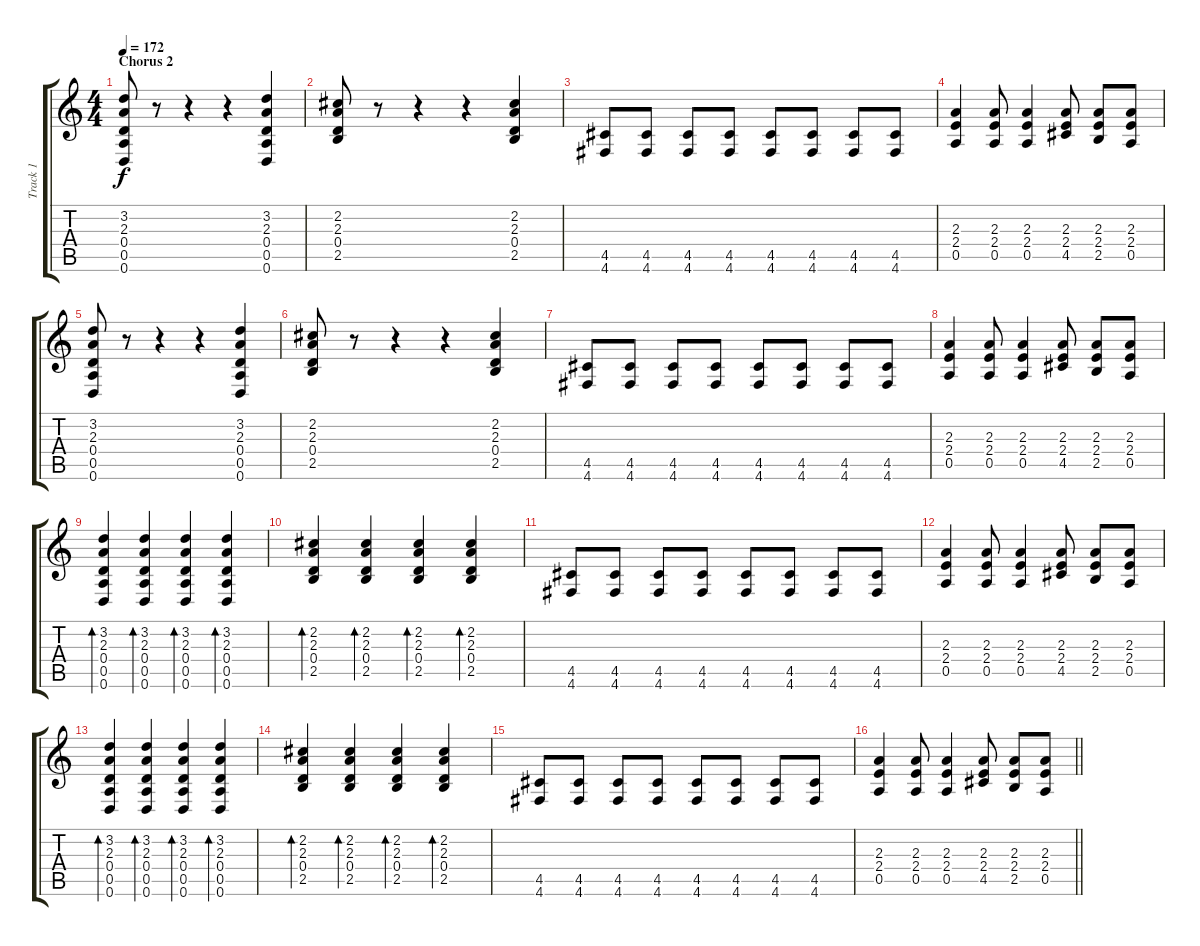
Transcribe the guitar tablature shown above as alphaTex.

\track ("Track 1" "Track 1") {instrument distortionguitar}
\staff {score tabs}
\tuning (E4 B3 G3 D3 A2 D2) {hide}
\ts (4 4)
\section ("" "Chorus 2")
\tempo 172
\clef g2
\ks c
(3.2 2.3 0.4 0.5 0.6).8{dy f} r.8 r.4 r.4 (3.2 2.3 0.4 0.5 0.6).4 |
(2.2 2.3 0.4 2.5).8 r.8 r.4 r.4 (2.2 2.3 0.4 2.5).4 |
(4.5 4.6).8 (4.5 4.6).8 (4.5 4.6).8 (4.5 4.6).8 (4.5 4.6).8 (4.5 4.6).8 (4.5 4.6).8 (4.5 4.6).8 |
(2.3 2.4 0.5).4 (2.3 2.4 0.5).8 (2.3 2.4 0.5).4 (2.3 2.4 4.5).8 (2.3 2.4 2.5).8 (2.3 2.4 0.5).8 |
(3.2 2.3 0.4 0.5 0.6).8 r.8 r.4 r.4 (3.2 2.3 0.4 0.5 0.6).4 |
(2.2 2.3 0.4 2.5).8 r.8 r.4 r.4 (2.2 2.3 0.4 2.5).4 |
(4.5 4.6).8 (4.5 4.6).8 (4.5 4.6).8 (4.5 4.6).8 (4.5 4.6).8 (4.5 4.6).8 (4.5 4.6).8 (4.5 4.6).8 |
(2.3 2.4 0.5).4 (2.3 2.4 0.5).8 (2.3 2.4 0.5).4 (2.3 2.4 4.5).8 (2.3 2.4 2.5).8 (2.3 2.4 0.5).8 |
(3.2 2.3 0.4 0.5 0.6).4{bd 120} (3.2 2.3 0.4 0.5 0.6).4{bd 120} (3.2 2.3 0.4 0.5 0.6).4{bd 120} (3.2 2.3 0.4 0.5 0.6).4{bd 120} |
(2.2 2.3 0.4 2.5).4{bd 120} (2.2 2.3 0.4 2.5).4{bd 120} (2.2 2.3 0.4 2.5).4{bd 120} (2.2 2.3 0.4 2.5).4{bd 120} |
(4.5 4.6).8 (4.5 4.6).8 (4.5 4.6).8 (4.5 4.6).8 (4.5 4.6).8 (4.5 4.6).8 (4.5 4.6).8 (4.5 4.6).8 |
(2.3 2.4 0.5).4 (2.3 2.4 0.5).8 (2.3 2.4 0.5).4 (2.3 2.4 4.5).8 (2.3 2.4 2.5).8 (2.3 2.4 0.5).8 |
(3.2 2.3 0.4 0.5 0.6).4{bd 120} (3.2 2.3 0.4 0.5 0.6).4{bd 120} (3.2 2.3 0.4 0.5 0.6).4{bd 120} (3.2 2.3 0.4 0.5 0.6).4{bd 120} |
(2.2 2.3 0.4 2.5).4{bd 120} (2.2 2.3 0.4 2.5).4{bd 120} (2.2 2.3 0.4 2.5).4{bd 120} (2.2 2.3 0.4 2.5).4{bd 120} |
(4.5 4.6).8 (4.5 4.6).8 (4.5 4.6).8 (4.5 4.6).8 (4.5 4.6).8 (4.5 4.6).8 (4.5 4.6).8 (4.5 4.6).8 |
\barLineRight lightlight
(2.3 2.4 0.5).4 (2.3 2.4 0.5).8 (2.3 2.4 0.5).4 (2.3 2.4 4.5).8 (2.3 2.4 2.5).8 (2.3 2.4 0.5).8
